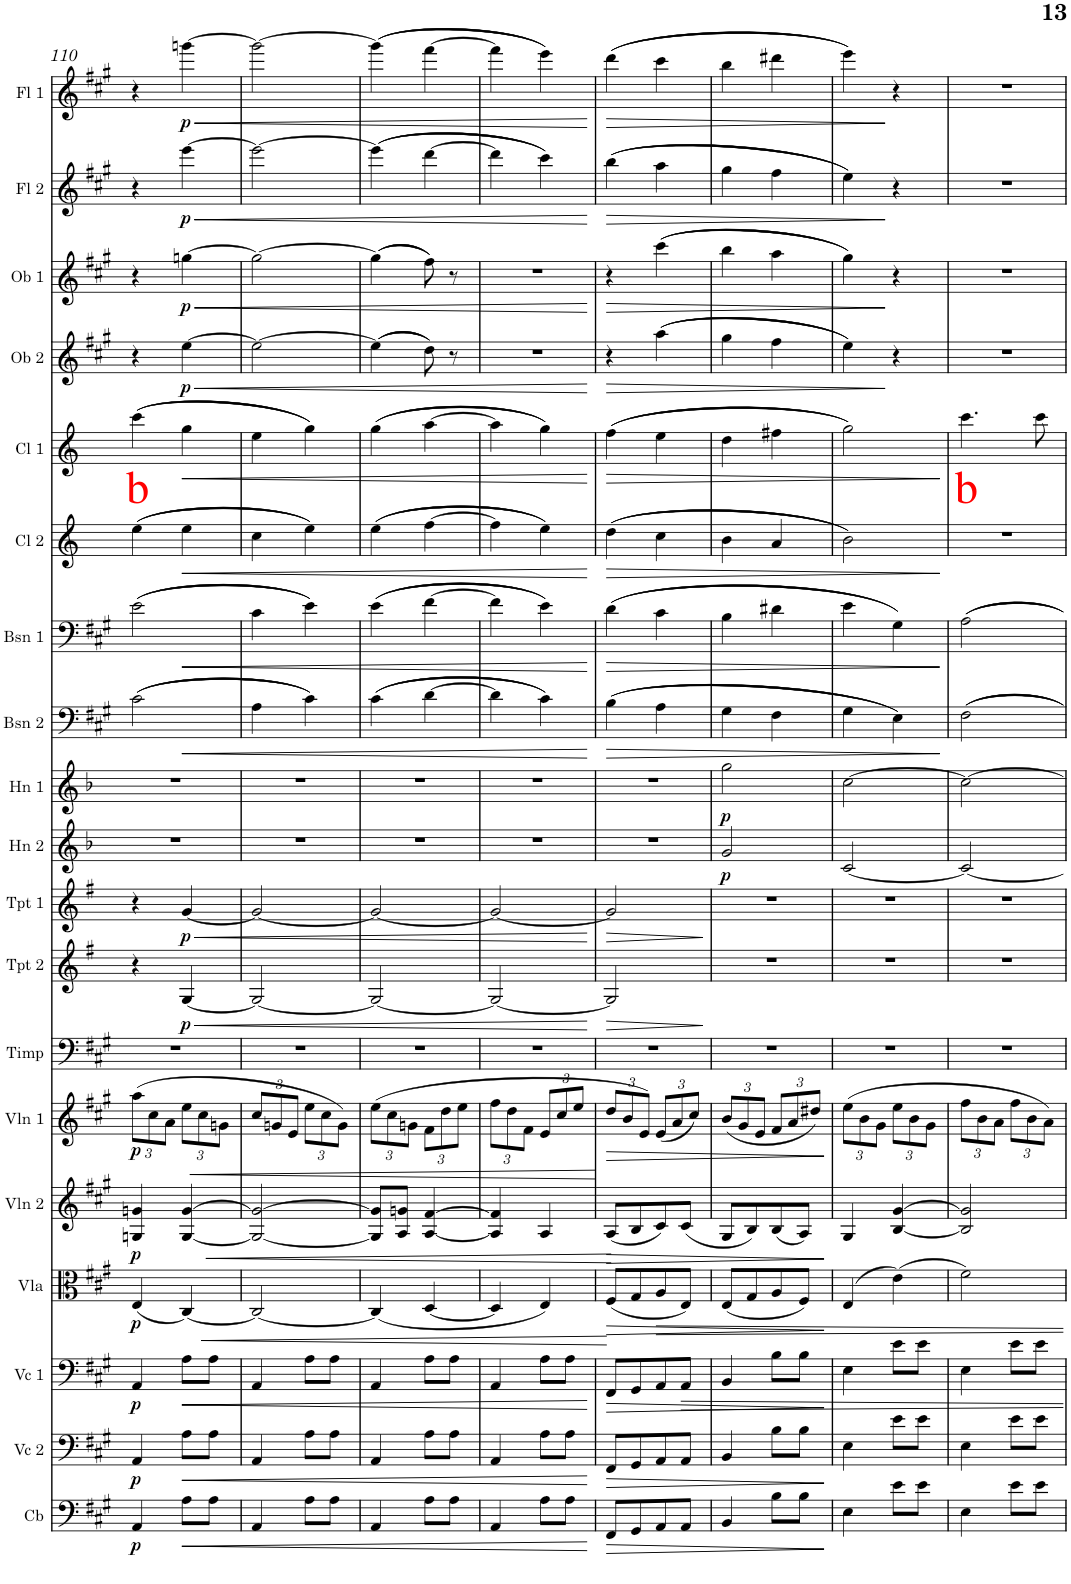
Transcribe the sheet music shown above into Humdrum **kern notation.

**kern	**dynam	**kern	**dynam	**kern	**dynam	**kern	**dynam	**kern	**dynam	**kern	**dynam	**kern	**kern	**dynam	**kern	**dynam	**kern	**dynam	**kern	**dynam	**kern	**dynam	**kern	**dynam	**kern	**dynam	**kern	**text	**dynam	**kern	**dynam	**kern	**dynam	**kern	**dynam	**kern	**dynam
*part19	*part19	*part18	*part18	*part17	*part17	*part16	*part16	*part15	*part15	*part14	*part14	*part13	*part12	*part12	*part11	*part11	*part10	*part10	*part9	*part9	*part8	*part8	*part7	*part7	*part6	*part6	*part5	*part5	*part5	*part4	*part4	*part3	*part3	*part2	*part2	*part1	*part1
*staff19	*staff19	*staff18	*staff18	*staff17	*staff17	*staff16	*staff16	*staff15	*staff15	*staff14	*staff14	*staff13	*staff12	*staff12	*staff11	*staff11	*staff10	*staff10	*staff9	*staff9	*staff8	*staff8	*staff7	*staff7	*staff6	*staff6	*staff5	*staff5	*staff5	*staff4	*staff4	*staff3	*staff3	*staff2	*staff2	*staff1	*staff1
*I"Contrabass	*	*I"Violoncello 2	*	*I"Violoncello 1	*	*I"Viola	*	*I"Violin 2	*	*I"Violin 1	*	*I"Timpani	*I"D Trumpet 2	*	*I"D Trumpet 1	*	*I"E Horn 2	*	*I"E Horn 1	*	*I"Bassoon 2	*	*I"Bassoon 1	*	*I"A Clarinet 2	*	*I"A Clarinet 1	*	*	*I"Oboe 2	*	*I"Oboe 1	*	*I"Flute 2	*	*I"Flute 1	*
*I'Cb	*	*I'Vc 2	*	*I'Vc 1	*	*I'Vla	*	*I'Vln 2	*	*I'Vln 1	*	*I'Timp	*I'Tpt 2	*	*I'Tpt 1	*	*I'Hn 2	*	*I'Hn 1	*	*I'Bsn 2	*	*I'Bsn 1	*	*I'Cl 2	*	*I'Cl 1	*	*	*I'Ob 2	*	*I'Ob 1	*	*I'Fl 2	*	*I'Fl 1	*
!!LO:PB:g=z
*clefF4	*	*clefF4	*	*clefF4	*	*clefC3	*	*clefG2	*	*clefG2	*	*clefF4	*clefG2	*	*clefG2	*	*clefG2	*	*clefG2	*	*clefF4	*	*clefF4	*	*clefG2	*	*clefG2	*	*	*clefG2	*	*clefG2	*	*clefG2	*	*clefG2	*
*Trd7c12	*	*	*	*	*	*	*	*	*	*	*	*	*Trd-1c-2	*	*Trd-1c-2	*	*Trd5c8	*	*Trd5c8	*	*	*	*	*	*Trd2c3	*	*Trd2c3	*	*	*	*	*	*	*	*	*	*
*k[f#c#g#]	*	*k[f#c#g#]	*	*k[f#c#g#]	*	*k[f#c#g#]	*	*k[f#c#g#]	*	*k[f#c#g#]	*	*k[f#c#g#]	*k[f#]	*	*k[f#]	*	*k[b-]	*	*k[b-]	*	*k[f#c#g#]	*	*k[f#c#g#]	*	*k[]	*	*k[]	*	*	*k[f#c#g#]	*	*k[f#c#g#]	*	*k[f#c#g#]	*	*k[f#c#g#]	*
*M2/4	*	*M2/4	*	*M2/4	*	*M2/4	*	*M2/4	*	*M2/4	*	*M2/4	*M2/4	*	*M2/4	*	*M2/4	*	*M2/4	*	*M2/4	*	*M2/4	*	*M2/4	*	*M2/4	*	*	*M2/4	*	*M2/4	*	*M2/4	*	*M2/4	*
*	*	*	*	*	*	*	*	*	*	*Xbrackettup	*	*	*	*	*	*	*	*	*	*	*	*	*	*	*	*	*	*	*	*	*	*	*	*	*	*	*
=110	=110	=110	=110	=110	=110	=110	=110	=110	=110	=110	=110	=110	=110	=110	=110	=110	=110	=110	=110	=110	=110	=110	=110	=110	=110	=110	=110	=110	=110	=110	=110	=110	=110	=110	=110	=110	=110
!	!LO:DY:b	!	!LO:DY:b	!	!LO:DY:b	!	!LO:DY:b	!	!LO:DY:b	!	!LO:DY:b	!	!	!	!	!	!	!	!	!	!	!	!	!	!	!	!	!LO:LY:b:color=#FF0000	!	!	!	!	!	!	!	!	!
4AA/	p	4AA/	p	4AA/	p	(4E/	p	4Gn/ 4gn/	p	(12aa\L	p	2r	4r	.	4r	.	2r	.	2r	.	((2c#\	.	((2e\	.	((4ee\	.	((4ccc\	b	.	4r	.	4r	.	4r	.	4r	.
.	.	.	.	.	.	.	.	.	.	12cc#\	.	.	.	.	.	.	.	.	.	.	.	.	.	.	.	.	.	.	.	.	.	.	.	.	.	.	.
.	.	.	.	.	.	.	.	.	.	12a\J	.	.	.	.	.	.	.	.	.	.	.	.	.	.	.	.	.	.	.	.	.	.	.	.	.	.	.
!	!LO:HP:b	!	!LO:HP:b	!	!LO:HP:b	!	!LO:HP:b	!	!LO:HP:b	!	!LO:HP:b	!	!	!LO:HP:b	!	!LO:HP:b	!	!	!	!	!	!	!	!	!	!LO:HP:b	!	!	!LO:HP:b	!	!LO:HP:b	!	!LO:HP:b	!	!LO:HP:b	!	!LO:HP:b
!	!	!	!	!	!	!	!	!	!	!	!	!	!	!LO:DY:n=1:b	!	!LO:DY:n=1:b	!	!	!	!	!	!	!	!	!	!	!	!	!	!	!LO:DY:n=1:b	!	!LO:DY:n=1:b	!	!LO:DY:n=1:b	!	!LO:DY:n=1:b
8A\L	<	8A\L	<	8A\L	<	[4C#/)	<	[4G/ [4g/	<	12ee\L	<	.	[4G/	< p	[4g/	< p	.	.	.	.	.	.	.	.	4ee\	<	4gg\	.	<	[4ee\	< p	[4ggn\	< p	[4eee\	< p	[4gggn\	< p
.	.	.	.	.	.	.	.	.	.	12cc#\	.	.	.	.	.	.	.	.	.	.	.	.	.	.	.	.	.	.	.	.	.	.	.	.	.	.	.
8A\J	.	8A\J	.	8A\J	.	.	.	.	.	.	.	.	.	.	.	.	.	.	.	.	.	.	.	.	.	.	.	.	.	.	.	.	.	.	.	.	.
.	.	.	.	.	.	.	.	.	.	12gn\J	.	.	.	.	.	.	.	.	.	.	.	.	.	.	.	.	.	.	.	.	.	.	.	.	.	.	.
=111	=111	=111	=111	=111	=111	=111	=111	=111	=111	=111	=111	=111	=111	=111	=111	=111	=111	=111	=111	=111	=111	=111	=111	=111	=111	=111	=111	=111	=111	=111	=111	=111	=111	=111	=111	=111	=111
!	!	!	!	!	!	!	!	!	!	!	!	!	!	!	!	!	!	!	!	!	!	!LO:HP:b	!	!LO:HP:b	!	!	!	!	!	!	!	!	!	!	!	!	!
4AA/	.	4AA/	.	4AA/	.	2C#/_	.	2G/_ 2g/_	.	12cc#/L	.	2r	2G/_	.	2g/_	.	2r	.	2r	.	4A\	<	4c#\	<	4cc\	.	4ee\	.	.	2ee\_	.	2gg\_	.	2eee\_	.	2ggg\_	.
.	.	.	.	.	.	.	.	.	.	12gn/	.	.	.	.	.	.	.	.	.	.	.	.	.	.	.	.	.	.	.	.	.	.	.	.	.	.	.
.	.	.	.	.	.	.	.	.	.	12e/J	.	.	.	.	.	.	.	.	.	.	.	.	.	.	.	.	.	.	.	.	.	.	.	.	.	.	.
8A\L	.	8A\L	.	8A\L	.	.	.	.	.	12ee\L	.	.	.	.	.	.	.	.	.	.	4c#\))	.	4e\))	.	4ee\))	.	4gg\))	.	.	.	.	.	.	.	.	.	.
.	.	.	.	.	.	.	.	.	.	12cc#\	.	.	.	.	.	.	.	.	.	.	.	.	.	.	.	.	.	.	.	.	.	.	.	.	.	.	.
8A\J	.	8A\J	.	8A\J	.	.	.	.	.	.	.	.	.	.	.	.	.	.	.	.	.	.	.	.	.	.	.	.	.	.	.	.	.	.	.	.	.
.	.	.	.	.	.	.	.	.	.	12g\J)	.	.	.	.	.	.	.	.	.	.	.	.	.	.	.	.	.	.	.	.	.	.	.	.	.	.	.
=112	=112	=112	=112	=112	=112	=112	=112	=112	=112	=112	=112	=112	=112	=112	=112	=112	=112	=112	=112	=112	=112	=112	=112	=112	=112	=112	=112	=112	=112	=112	=112	=112	=112	=112	=112	=112	=112
4AA/	.	4AA/	.	4AA/	.	(4C#/]	.	8G/] 8g/]L	.	(12ee\L	.	2r	2G/_	.	2g/_	.	2r	.	2r	.	((4c#\	.	((4e\	.	((4ee\	.	((4gg\	.	.	((4ee\]	.	((4gg\]	.	((4eee\]	.	((4ggg\]	.
.	.	.	.	.	.	.	.	.	.	12cc#\	.	.	.	.	.	.	.	.	.	.	.	.	.	.	.	.	.	.	.	.	.	.	.	.	.	.	.
.	.	.	.	.	.	.	.	8A/ 8gn/J	.	.	.	.	.	.	.	.	.	.	.	.	.	.	.	.	.	.	.	.	.	.	.	.	.	.	.	.	.
.	.	.	.	.	.	.	.	.	.	12gn\J	.	.	.	.	.	.	.	.	.	.	.	.	.	.	.	.	.	.	.	.	.	.	.	.	.	.	.
8A\L	.	8A\L	.	8A\L	.	[4D/	.	[4A/ [4f#/	.	12f#\L	.	.	.	.	.	.	.	.	.	.	[4d\	.	[4f#\	.	[4ff\	.	[4aa\	.	.	8dd\))	.	8ff#\))	.	[4ddd\	.	[4fff#\	.
.	.	.	.	.	.	.	.	.	.	12dd\	.	.	.	.	.	.	.	.	.	.	.	.	.	.	.	.	.	.	.	.	.	.	.	.	.	.	.
8A\J	.	8A\J	.	8A\J	.	.	.	.	.	.	.	.	.	.	.	.	.	.	.	.	.	.	.	.	.	.	.	.	.	8r	.	8r	.	.	.	.	.
.	.	.	.	.	.	.	.	.	.	12ee\J	.	.	.	.	.	.	.	.	.	.	.	.	.	.	.	.	.	.	.	.	.	.	.	.	.	.	.
=113	=113	=113	=113	=113	=113	=113	=113	=113	=113	=113	=113	=113	=113	=113	=113	=113	=113	=113	=113	=113	=113	=113	=113	=113	=113	=113	=113	=113	=113	=113	=113	=113	=113	=113	=113	=113	=113
4AA/	.	4AA/	.	4AA/	.	4D/]	.	4A/] 4f#/]	.	12ff#\L	.	2r	2G/_	.	2g/_	.	2r	.	2r	.	4d\]	.	4f#\]	.	4ff\]	.	4aa\]	.	.	2r	.	2r	.	4ddd\]	.	4fff#\]	.
.	.	.	.	.	.	.	.	.	.	12dd\	.	.	.	.	.	.	.	.	.	.	.	.	.	.	.	.	.	.	.	.	.	.	.	.	.	.	.
.	.	.	.	.	.	.	.	.	.	12f#\J	.	.	.	.	.	.	.	.	.	.	.	.	.	.	.	.	.	.	.	.	.	.	.	.	.	.	.
8A\L	.	8A\L	.	8A\L	.	4E/)	.	4A/	.	12e/L	.	.	.	.	.	.	.	.	.	.	4c#\))	.	4e\))	.	4ee\))	.	4gg\))	.	.	.	.	.	.	4ccc#\))	.	4eee\))	.
.	.	.	.	.	.	.	.	.	.	12cc#/	.	.	.	.	.	.	.	.	.	.	.	.	.	.	.	.	.	.	.	.	.	.	.	.	.	.	.
8A\J	.	8A\J	.	8A\J	.	.	.	.	.	.	.	.	.	.	.	.	.	.	.	.	.	.	.	.	.	.	.	.	.	.	.	.	.	.	.	.	.
.	.	.	.	.	.	.	.	.	.	12ee/J	.	.	.	.	.	.	.	.	.	.	.	.	.	.	.	.	.	.	.	.	.	.	.	.	.	.	.
.	[	.	[	.	[	.	[	.	[	.	[	.	.	[	.	[	.	.	.	.	.	[	.	[	.	[	.	.	[	.	[	.	[	.	[	.	[
=114	=114	=114	=114	=114	=114	=114	=114	=114	=114	=114	=114	=114	=114	=114	=114	=114	=114	=114	=114	=114	=114	=114	=114	=114	=114	=114	=114	=114	=114	=114	=114	=114	=114	=114	=114	=114	=114
!	!LO:HP:b	!	!LO:HP:b	!	!LO:HP:b	!	!LO:HP:b	!	!LO:HP:b	!	!LO:HP:b	!	!	!LO:HP:b	!	!LO:HP:b	!	!	!	!	!	!LO:HP:b	!	!LO:HP:b	!	!LO:HP:b	!	!	!LO:HP:b	!	!LO:HP:b	!	!LO:HP:b	!	!LO:HP:b	!	!LO:HP:b
8FF#/L	>	8FF#/L	>	8FF#/L	>	(8F#/L	>	(8A/L	>	12dd/L	>	2r	2G/]	>	2g/]	>	2r	.	2r	.	((4B\	>	((4d\	>	((4dd\	>	((4ff\	.	>	4r	>	4r	>	((4bb\	>	((4ddd\	>
.	.	.	.	.	.	.	.	.	.	12b/	.	.	.	.	.	.	.	.	.	.	.	.	.	.	.	.	.	.	.	.	.	.	.	.	.	.	.
8GG#/	.	8GG#/	.	8GG#/	.	8G#/	.	8B/	.	.	.	.	.	.	.	.	.	.	.	.	.	.	.	.	.	.	.	.	.	.	.	.	.	.	.	.	.
.	.	.	.	.	.	.	.	.	.	12e/J)	.	.	.	.	.	.	.	.	.	.	.	.	.	.	.	.	.	.	.	.	.	.	.	.	.	.	.
8AA/	.	8AA/	.	8AA/	.	8A/	.	8c#/)	.	(12e/L	.	.	.	.	.	.	.	.	.	.	4A\	.	4c#\	.	4cc\	.	4ee\	.	.	((4aa\	.	((4ccc#\	.	4aa\	.	4ccc#\	.
.	.	.	.	.	.	.	.	.	.	12a/	.	.	.	.	.	.	.	.	.	.	.	.	.	.	.	.	.	.	.	.	.	.	.	.	.	.	.
8AA/J	.	8AA/J	.	8AA/J	.	8E/J)	.	(8c#/J	.	.	.	.	.	.	.	.	.	.	.	.	.	.	.	.	.	.	.	.	.	.	.	.	.	.	.	.	.
.	.	.	.	.	.	.	.	.	.	12cc#/J)	.	.	.	.	.	.	.	.	.	.	.	.	.	.	.	.	.	.	.	.	.	.	.	.	.	.	.
.	.	.	.	.	.	.	.	.	.	.	.	.	.	]	.	]	.	.	.	.	.	.	.	.	.	.	.	.	.	.	.	.	.	.	.	.	.
=115	=115	=115	=115	=115	=115	=115	=115	=115	=115	=115	=115	=115	=115	=115	=115	=115	=115	=115	=115	=115	=115	=115	=115	=115	=115	=115	=115	=115	=115	=115	=115	=115	=115	=115	=115	=115	=115
!	!	!	!	!	!	!	!	!	!	!	!	!	!	!	!	!	!	!LO:DY:b	!	!LO:DY:b	!	!	!	!	!	!	!	!	!	!	!	!	!	!	!	!	!
4BB/	.	4BB/	.	4BB/	.	(8E/L	.	8G#/L	.	(12b/L	.	2r	2r	.	2r	.	2g/	p	2gg\	p	4G#\	.	4B\	.	4b\	.	4dd\	.	.	4gg#\	.	4bb\	.	4gg#\	.	4bb\	.
.	.	.	.	.	.	.	.	.	.	12g#/	.	.	.	.	.	.	.	.	.	.	.	.	.	.	.	.	.	.	.	.	.	.	.	.	.	.	.
.	.	.	.	.	.	8G#/	.	8B/)	.	.	.	.	.	.	.	.	.	.	.	.	.	.	.	.	.	.	.	.	.	.	.	.	.	.	.	.	.
.	.	.	.	.	.	.	.	.	.	12e/J	.	.	.	.	.	.	.	.	.	.	.	.	.	.	.	.	.	.	.	.	.	.	.	.	.	.	.
8B\L	.	8B\L	.	8B\L	.	8A/	.	(8B/	.	12f#/L	.	.	.	.	.	.	.	.	.	.	4F#\	.	4d#X\	.	4a/	.	4ff#X\	.	.	4ff#\	.	4aa\	.	4ff#\	.	4ddd#X\	.
.	.	.	.	.	.	.	.	.	.	12a/	.	.	.	.	.	.	.	.	.	.	.	.	.	.	.	.	.	.	.	.	.	.	.	.	.	.	.
8B\J	.	8B\J	.	8B\J	.	8F#/J)	.	8A/J)	.	.	.	.	.	.	.	.	.	.	.	.	.	.	.	.	.	.	.	.	.	.	.	.	.	.	.	.	.
.	.	.	.	.	.	.	.	.	.	12dd#X/J)	.	.	.	.	.	.	.	.	.	.	.	.	.	.	.	.	.	.	.	.	.	.	.	.	.	.	.
.	]	.	]	.	]	.	]	.	]	.	]	.	.	.	.	.	.	.	.	.	.	.	.	.	.	.	.	.	.	.	.	.	.	.	.	.	.
=116	=116	=116	=116	=116	=116	=116	=116	=116	=116	=116	=116	=116	=116	=116	=116	=116	=116	=116	=116	=116	=116	=116	=116	=116	=116	=116	=116	=116	=116	=116	=116	=116	=116	=116	=116	=116	=116
4E\	.	4E\	.	4E\	.	(4E/	.	4G#/	.	(12ee\L	.	2r	2r	.	2r	.	[2c/	.	[2cc\	.	4G#\	.	4e\	.	2b\))	.	2gg\))	.	.	4ee\))	.	4gg#\))	.	4ee\))	.	4eee\))	.
.	.	.	.	.	.	.	.	.	.	12b\	.	.	.	.	.	.	.	.	.	.	.	.	.	.	.	.	.	.	.	.	.	.	.	.	.	.	.
.	.	.	.	.	.	.	.	.	.	12g#\J	.	.	.	.	.	.	.	.	.	.	.	.	.	.	.	.	.	.	.	.	.	.	.	.	.	.	.
8e\L	.	8e\L	.	8e\L	.	(4e\)	.	[4B/ [4g#/	.	12ee\L	.	.	.	.	.	.	.	.	.	.	4E\))	.	4G#\))	.	.	.	.	.	.	4r	]	4r	]	4r	]	4r	]
.	.	.	.	.	.	.	.	.	.	12b\	.	.	.	.	.	.	.	.	.	.	.	.	.	.	.	.	.	.	.	.	.	.	.	.	.	.	.
8e\J	.	8e\J	.	8e\J	.	.	.	.	.	.	.	.	.	.	.	.	.	.	.	.	.	.	.	.	.	.	.	.	.	.	.	.	.	.	.	.	.
.	.	.	.	.	.	.	.	.	.	12g#\J	.	.	.	.	.	.	.	.	.	.	.	.	.	.	.	.	.	.	.	.	.	.	.	.	.	.	.
.	.	.	.	.	.	.	.	.	.	.	.	.	.	.	.	.	.	.	.	.	.	]	.	]	.	]	.	.	]	.	.	.	.	.	.	.	.
=117	=117	=117	=117	=117	=117	=117	=117	=117	=117	=117	=117	=117	=117	=117	=117	=117	=117	=117	=117	=117	=117	=117	=117	=117	=117	=117	=117	=117	=117	=117	=117	=117	=117	=117	=117	=117	=117
!	!	!	!	!	!	!	!	!	!	!	!	!	!	!	!	!	!	!	!	!	!	!	!	!	!	!	!	!LO:LY:b:color=#FF0000	!	!	!	!	!	!	!	!	!
4E\	.	4E\	.	4E\	.	2f#\)	.	2B/] 2g#/]	.	12ff#\L	.	2r	2r	.	2r	.	2c/_	.	2cc\_	.	2F#\	.	2A\	.	2r	.	4.ccc\	b	.	2r	.	2r	.	2r	.	2r	.
.	.	.	.	.	.	.	.	.	.	12b\	.	.	.	.	.	.	.	.	.	.	.	.	.	.	.	.	.	.	.	.	.	.	.	.	.	.	.
.	.	.	.	.	.	.	.	.	.	12a\J	.	.	.	.	.	.	.	.	.	.	.	.	.	.	.	.	.	.	.	.	.	.	.	.	.	.	.
8e\L	.	8e\L	.	8e\L	.	.	.	.	.	12ff#\L	.	.	.	.	.	.	.	.	.	.	.	.	.	.	.	.	.	.	.	.	.	.	.	.	.	.	.
.	.	.	.	.	.	.	.	.	.	12b\	.	.	.	.	.	.	.	.	.	.	.	.	.	.	.	.	.	.	.	.	.	.	.	.	.	.	.
8e\J	.	8e\J	.	8e\J	.	.	.	.	.	.	.	.	.	.	.	.	.	.	.	.	.	.	.	.	.	.	8ccc\	.	.	.	.	.	.	.	.	.	.
.	.	.	.	.	.	.	.	.	.	12a\J)	.	.	.	.	.	.	.	.	.	.	.	.	.	.	.	.	.	.	.	.	.	.	.	.	.	.	.
=	=	=	=	=	=	=	=	=	=	=	=	=	=	=	=	=	=	=	=	=	=	=	=	=	=	=	=	=	=	=	=	=	=	=	=	=	=
*-	*-	*-	*-	*-	*-	*-	*-	*-	*-	*-	*-	*-	*-	*-	*-	*-	*-	*-	*-	*-	*-	*-	*-	*-	*-	*-	*-	*-	*-	*-	*-	*-	*-	*-	*-	*-	*-
